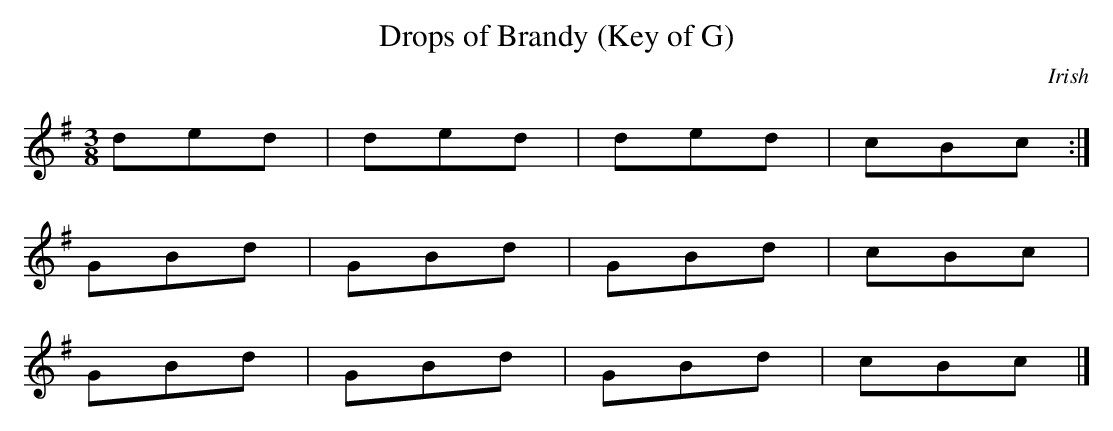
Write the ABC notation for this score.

X:1
T:Drops of Brandy (Key of G)
M:3/8
K:G
ded | ded | ded | cBc :|
GBd | GBd | GBd | cBc |
GBd | GBd | GBd | cBc |]
